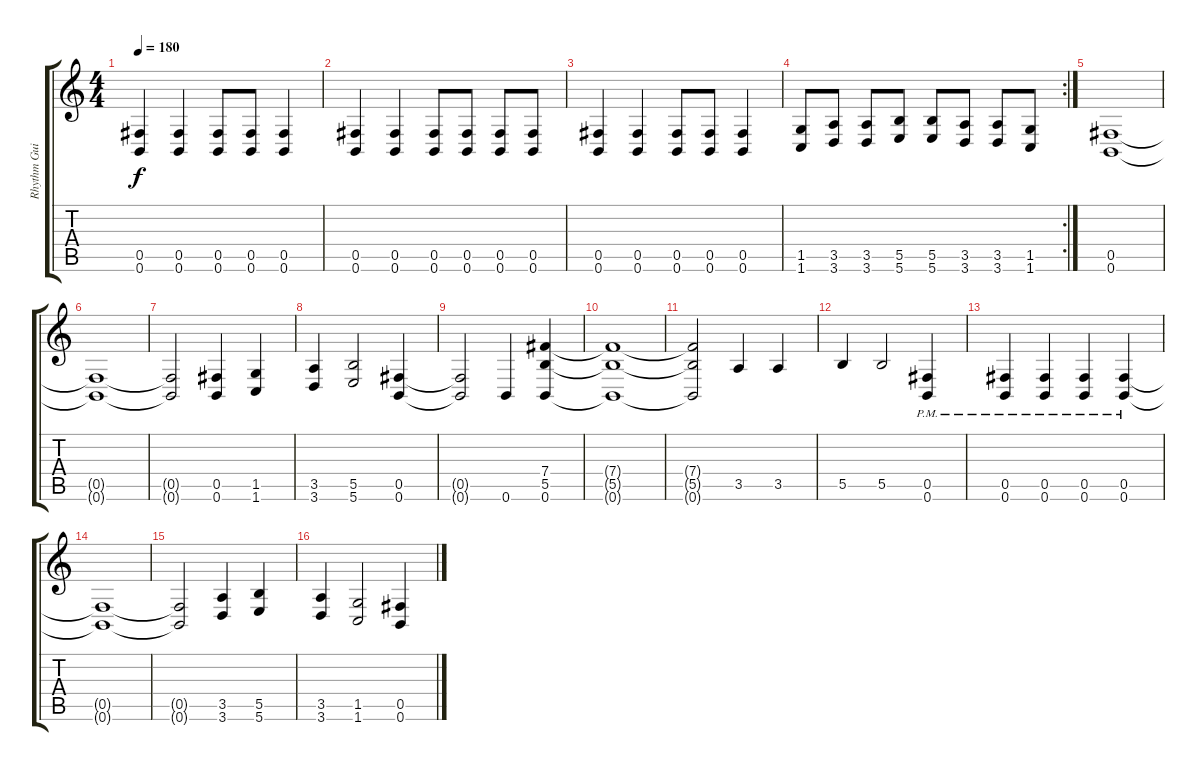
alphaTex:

\track ("Rhythm Guitar" "Rhythm Gui") {instrument overdrivenguitar}
\staff {score tabs}
\tuning (Db4 Ab3 E3 B2 Gb2 B1) {hide}
\ts (4 4)
\tempo 180
\clef g2
\ks c
(0.5 0.6).4{dy f} (0.5 0.6).4 (0.5 0.6).8 (0.5 0.6).8 (0.5 0.6).4 |
(0.5 0.6).4 (0.5 0.6).4 (0.5 0.6).8 (0.5 0.6).8 (0.5 0.6).8 (0.5 0.6).8 |
(0.5 0.6).4 (0.5 0.6).4 (0.5 0.6).8 (0.5 0.6).8 (0.5 0.6).4 |
\rc 2
(1.5 1.6).8 (3.5 3.6).8 (3.5 3.6).8 (5.5 5.6).8 (5.5 5.6).8 (3.5 3.6).8 (3.5 3.6).8 (1.5 1.6).8 |
(0.5 0.6).1 |
(0.5{t} 0.6{t}).1 |
(0.5{t} 0.6{t}).2 (0.5 0.6).4 (1.5 1.6).4 |
(3.5 3.6).4 (5.5 5.6).2 (0.5 0.6).4 |
(0.5{t} 0.6{t}).2 0.6.4 (7.4 5.5 0.6).4 |
(7.4{t} 5.5{t} 0.6{t}).1 |
(7.4{t} 5.5{t} 0.6{t}).2 3.5.4 3.5.4 |
5.5.4 5.5.2 (0.5 0.6{pm}).4 |
(0.5 0.6{pm}).4 (0.5 0.6{pm}).4 (0.5 0.6{pm}).4 (0.5 0.6{pm}).4 |
(0.5{t} 0.6{t}).1 |
(0.5{t} 0.6{t}).2 (3.5 3.6).4 (5.5 5.6).4 |
(3.5 3.6).4 (1.5 1.6).2 (0.5 0.6).4
